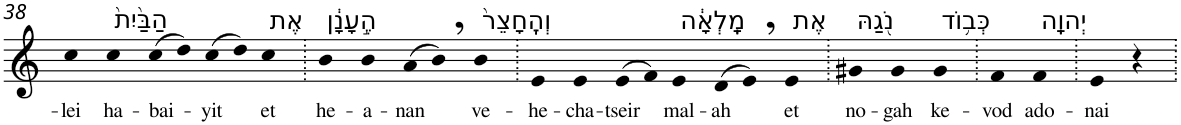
**kern	**text
*part1	*part1
*staff1	*staff1
*I"Piano	*
*I'Pno	*
!!LO:PB:g=z
*clefG2	*
*k[]	*
=38	=38
!	!LO:LY:b
4cc	-lei
!LO:TX:a:t=הַבַּ֙יִת֙	!
!	!LO:LY:b
4cc	ha-
!	!LO:LY:b
(>8cc	-bai-
8dd)	.
!	!LO:LY:b
(>8cc	-yit
8dd)	.
!LO:TX:a:t=אֶת	!
!	!LO:LY:b
4cc	et
=39.	=39.
!LO:TX:a:t=הֶ֣עָנָ֔ן	!
!	!LO:LY:b
4b	he-
!	!LO:LY:b
4b	-a-
!	!LO:LY:b
(>8a	-nan
8b,)	.
!LO:TX:a:t=וְהֶֽחָצֵר֙	!
!	!LO:LY:b
4b	ve-
=40.	=40.
!	!LO:LY:b
4e	-he-
!	!LO:LY:b
4e	-cha-
!	!LO:LY:b
(>8e	-tseir
8f)	.
!LO:TX:a:t=מָֽלְאָ֔ה	!
!	!LO:LY:b
4e	mal-
!	!LO:LY:b
(>8d	-ah
8e,)	.
!LO:TX:a:t=אֶת	!
!	!LO:LY:b
4e	et
=41.	=41.
!LO:TX:a:t=נֹ֖גַהּ	!
!	!LO:LY:b
4g#X	no-
!	!LO:LY:b
4g#	-gah
!LO:TX:a:t=כְּב֥וֹד	!
!	!LO:LY:b
4g#	ke-
=42.	=42.
!	!LO:LY:b
4f	-vod
!LO:TX:a:t=יְהוָֽה	!
!	!LO:LY:b
4f	ado-
=43.	=43.
!	!LO:LY:b
4e	-nai
4r	.
=.	=.
*-	*-
